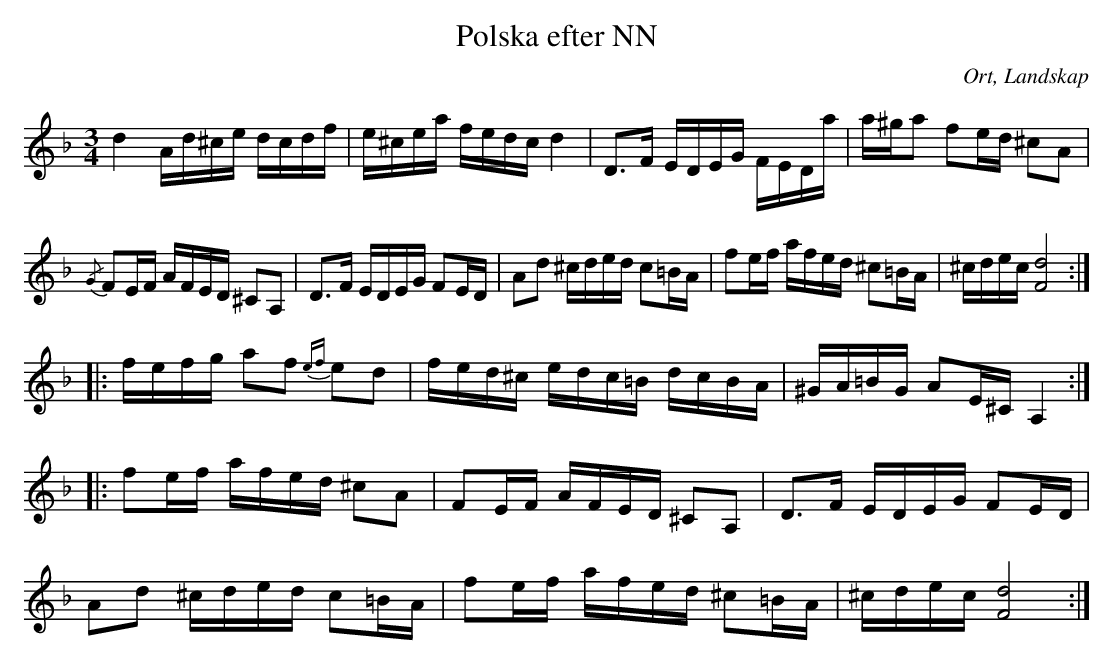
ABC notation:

X:1
T:Polska efter NN
O:Ort, Landskap
M:3/4
L:1/16
K:Dm
d4 Ad^ce dcdf |e^cea fedc d4|D2>F2 EDEG FEDa|a^ga2 f2ed ^c2A2|
{/G}F2EF AFED ^C2A,2|D2>F2 EDEG F2ED|A2d2 ^cded c2=BA|f2ef afed ^c2=BA|^cdec [F8d8]:|
|:fefg a2f2 {ef}e2d2 |fed^c edc=B dcBA|^GA=BG A2E^C A,4:|
|:f2ef afed ^c2A2|F2EF AFED ^C2A,2|D2>F2 EDEG F2ED|
A2d2 ^cded c2=BA|f2ef afed ^c2=BA|^cdec [F8d8]:|
